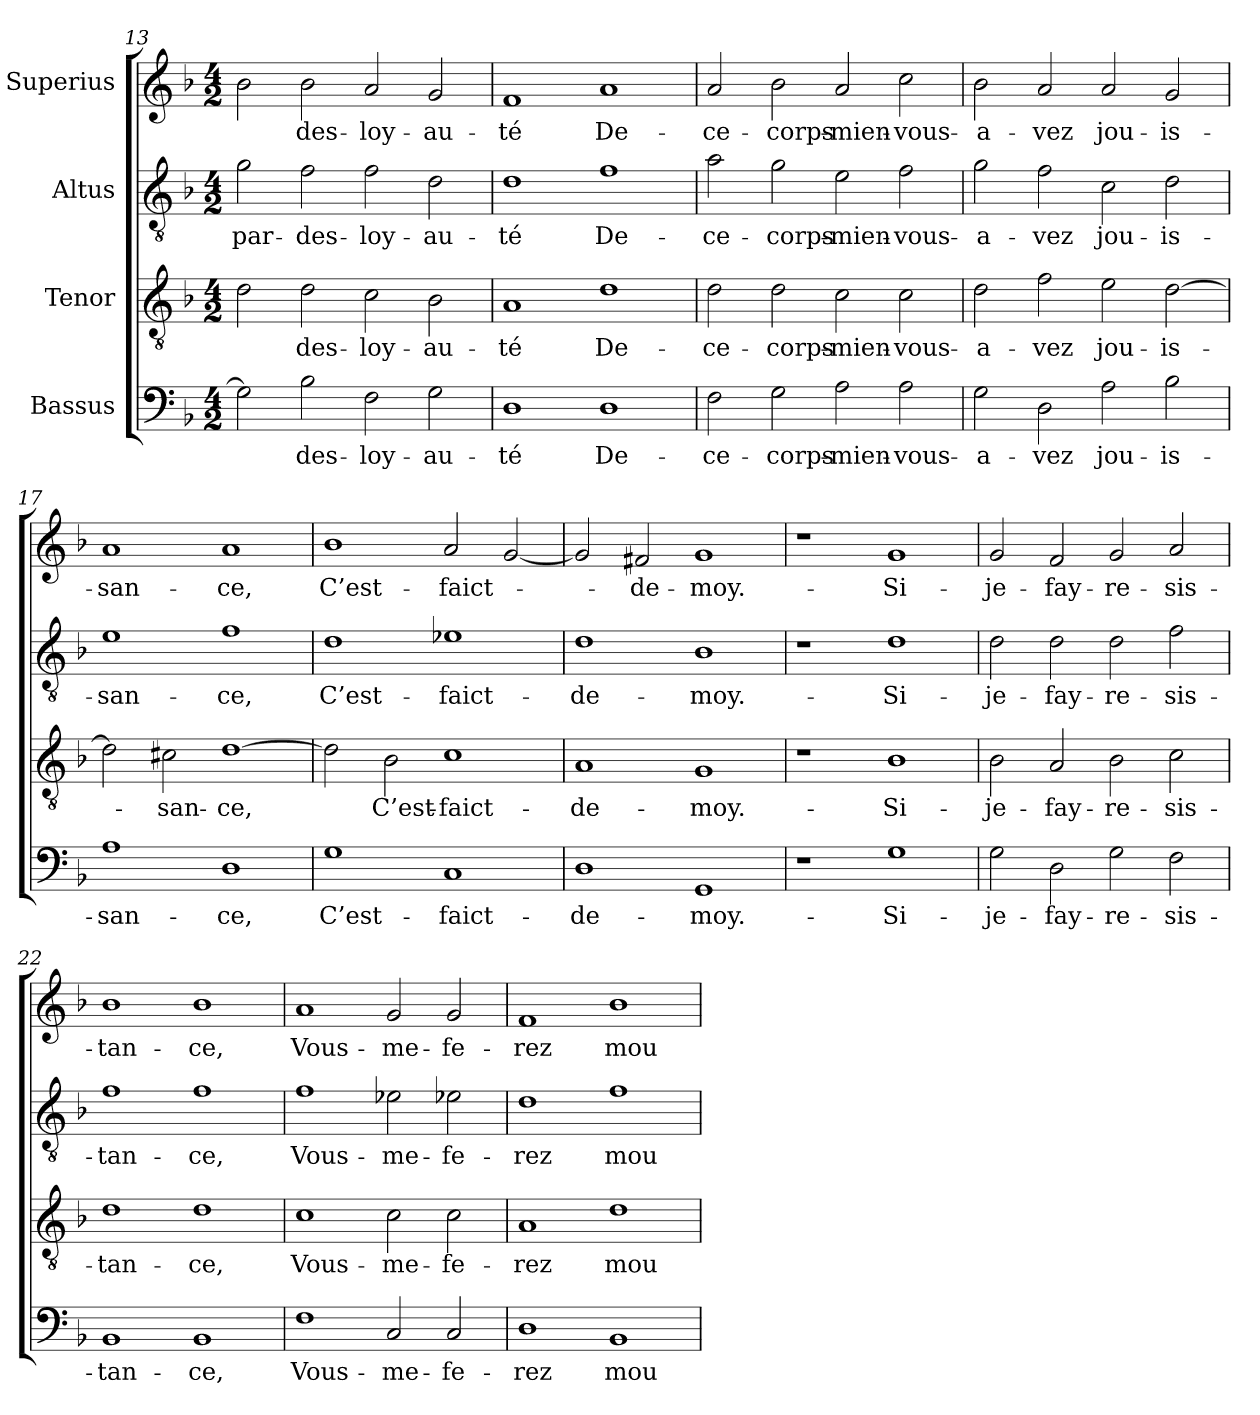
**kern	**text	**kern	**text	**kern	**text	**kern	**text
*part4	*part4	*part3	*part3	*part2	*part2	*part1	*part1
*staff4	*staff4	*staff3	*staff3	*staff2	*staff2	*staff1	*staff1
*I"Bassus	*	*I"Tenor	*	*I"Altus	*	*I"Superius	*
*clefF4	*	*clefGv2	*	*clefGv2	*	*clefG2	*
*k[b-]	*	*k[b-]	*	*k[b-]	*	*k[b-]	*
*M4/2	*	*M4/2	*	*M4/2	*	*M4/2	*
=13	=13	=13	=13	=13	=13	=13	=13
2G\]	.	2d\	.	2g\	par-	2b-\	.
2B-\	des-	2d\	des-	2f\	des-	2b-\	des-
2F\	-loy-	2c\	-loy-	2f\	-loy-	2a/	-loy-
2G\	-au-	2B-\	-au-	2d\	-au-	2g/	-au-
=14	=14	=14	=14	=14	=14	=14	=14
1D\	-té	1A/	-té	1d\	-té	1f/	-té
1D\	De-	1d\	De-	1f\	De-	1a/	De-
=15	=15	=15	=15	=15	=15	=15	=15
2F\	ce-	2d\	ce-	2a\	ce-	2a/	ce-
2G\	corps-	2d\	corps-	2g\	corps-	2b-\	corps-
2A\	mien-	2c\	mien-	2e\	mien-	2a/	mien-
2A\	vous-	2c\	vous-	2f\	vous-	2cc\	vous-
=16	=16	=16	=16	=16	=16	=16	=16
2G\	a-	2d\	a-	2g\	a-	2b-\	a-
2D\	-vez	2f\	-vez	2f\	-vez	2a/	-vez
2A\	jou-	2e\	jou-	2c\	jou-	2a/	jou-
2B-\	-is-	[2d\	-is-	2d\	-is-	2g/	-is-
=17	=17	=17	=17	=17	=17	=17	=17
1A\	-san-	2d\]	.	1e\	-san-	1a/	-san-
.	.	2c#X\	-san-	.	.	.	.
1D\	-ce,	[1d\	-ce,	1f\	-ce,	1a/	-ce,
=18	=18	=18	=18	=18	=18	=18	=18
1G\	C’est-	2d\]	.	1d\	C’est-	1b-\	C’est-
.	.	2B-\	C’est-	.	.	.	.
1C/	faict-	1c\	faict-	1e-X\	faict-	2a/	faict-
.	.	.	.	.	.	[2g/	.
=19	=19	=19	=19	=19	=19	=19	=19
1D\	de-	1A/	de-	1d\	de-	2g/]	.
.	.	.	.	.	.	2f#X/	de-
1GG/	moy.-	1G/	moy.-	1B-\	moy.-	1g/	moy.-
=20	=20	=20	=20	=20	=20	=20	=20
1r	.	1r	.	1r	.	1r	.
1G\	Si-	1B-\	Si-	1d\	Si-	1g/	Si-
=21	=21	=21	=21	=21	=21	=21	=21
2G\	je-	2B-\	je-	2d\	je-	2g/	je-
2D\	fay-	2A/	fay-	2d\	fay-	2f/	fay-
2G\	re-	2B-\	re-	2d\	re-	2g/	re-
2F\	-sis-	2c\	-sis-	2f\	-sis-	2a/	-sis-
=22	=22	=22	=22	=22	=22	=22	=22
1BB-/	-tan-	1d\	-tan-	1f\	-tan-	1b-\	-tan-
1BB-/	-ce,	1d\	-ce,	1f\	-ce,	1b-\	-ce,
=23	=23	=23	=23	=23	=23	=23	=23
1F\	Vous-	1c\	Vous-	1f\	Vous-	1a/	Vous-
2C/	me-	2c\	me-	2e-X\	me-	2g/	me-
2C/	fe-	2c\	fe-	2e-X\	fe-	2g/	fe-
=24	=24	=24	=24	=24	=24	=24	=24
1D\	-rez	1A/	-rez	1d\	-rez	1f/	-rez
1BB-/	mou-	1d\	mou-	1f\	mou-	1b-\	mou-
=	=	=	=	=	=	=	=
*-	*-	*-	*-	*-	*-	*-	*-
